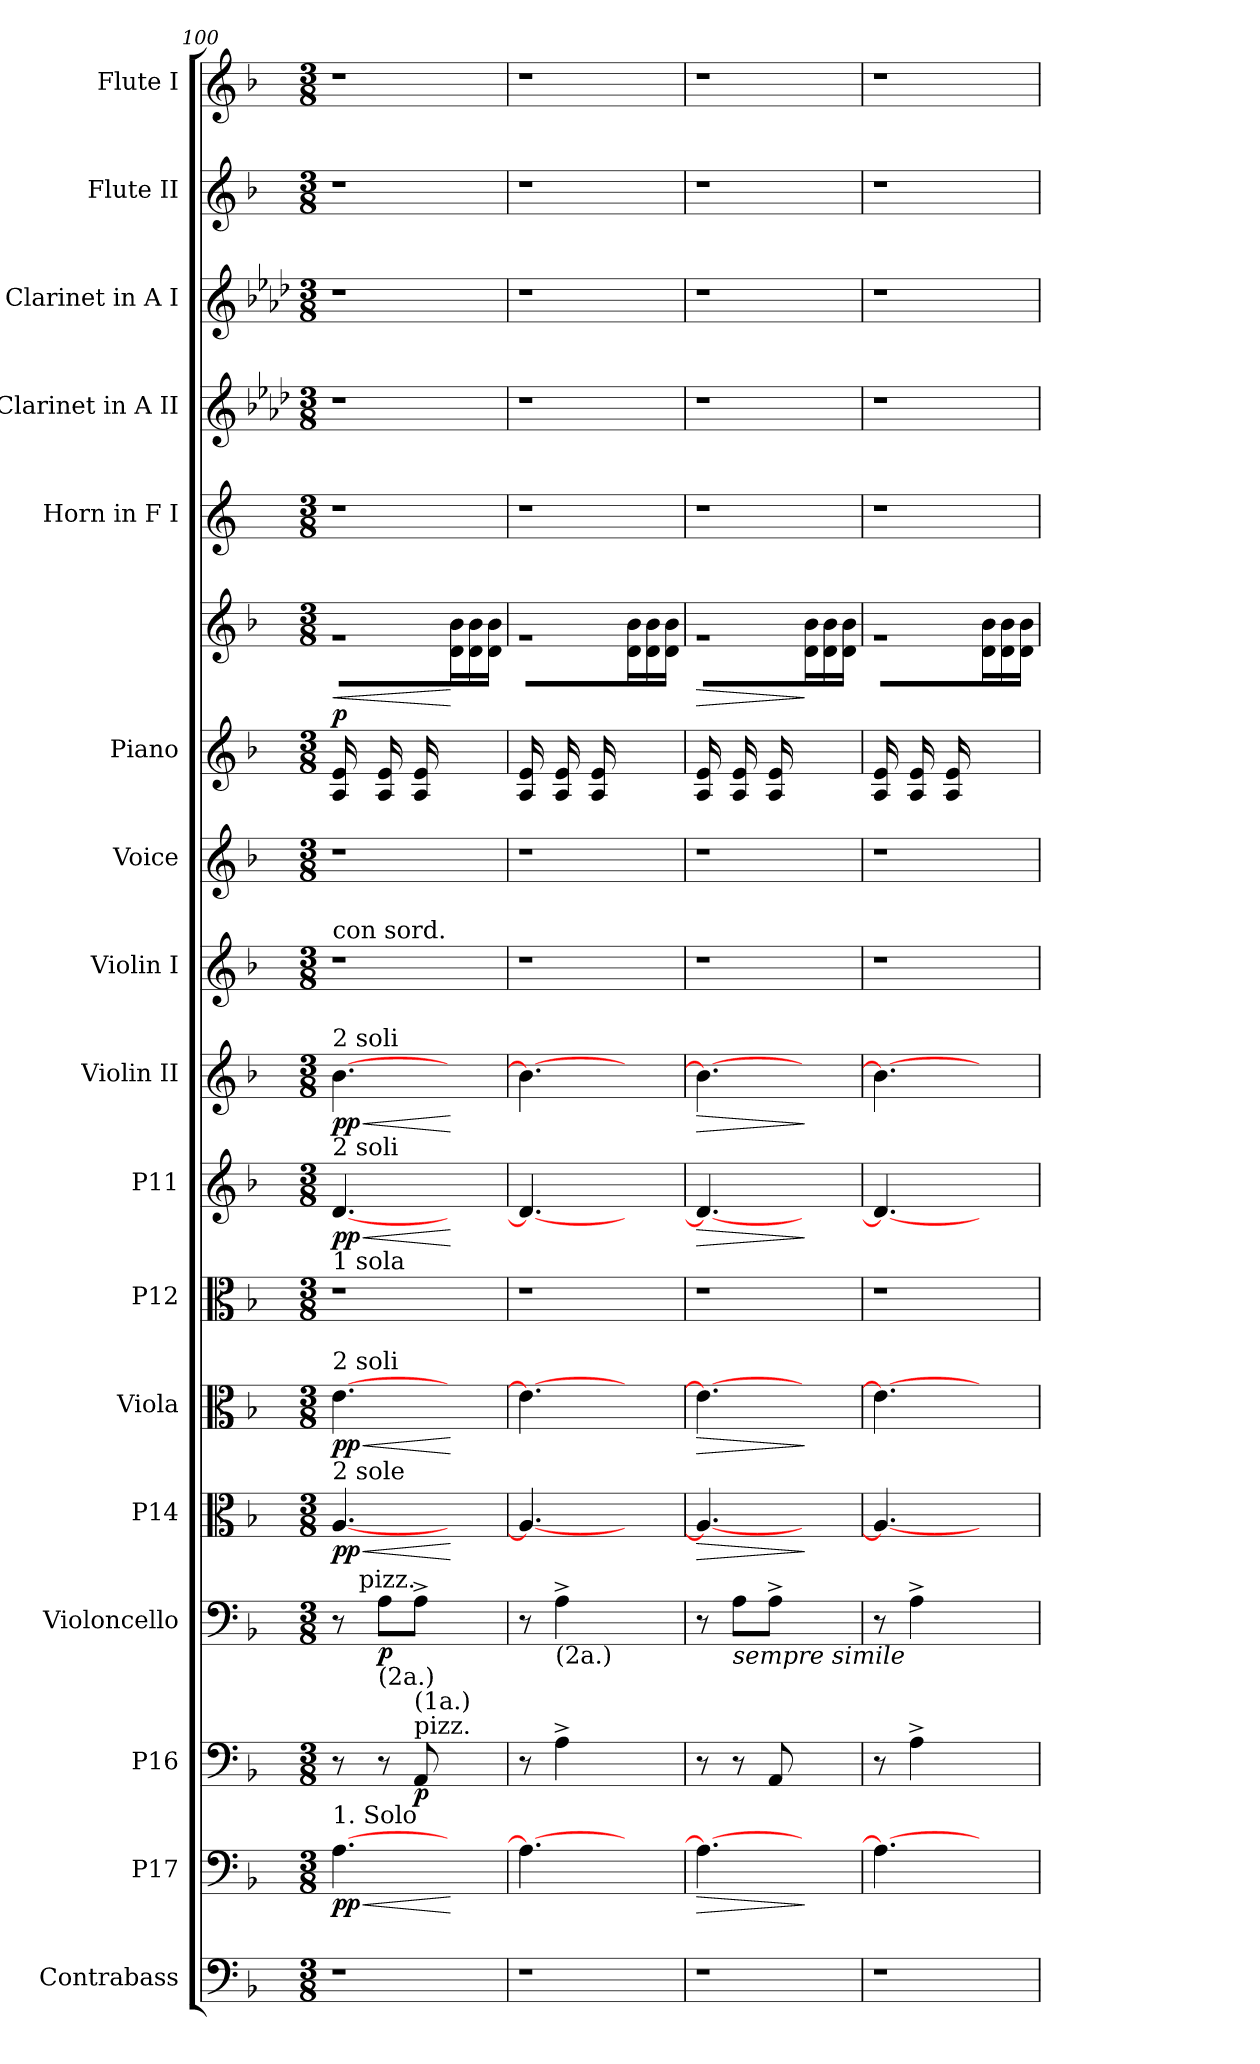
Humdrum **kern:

**kern	**kern	**dynam	**kern	**dynam	**kern	**dynam	**kern	**dynam	**kern	**dynam	**kern	**kern	**dynam	**kern	**dynam	**kern	**kern	**kern	**kern	**dynam	**kern	**kern	**kern	**kern	**kern
*part17	*part16	*part16	*part15	*part15	*part14	*part14	*part13	*part13	*part12	*part12	*part11	*part10	*part10	*part9	*part9	*part8	*part7	*part6	*part6	*part6	*part5	*part4	*part3	*part2	*part1
*staff18	*staff17	*staff17	*staff16	*staff16	*staff15	*staff15	*staff14	*staff14	*staff13	*staff13	*staff12	*staff11	*staff11	*staff10	*staff10	*staff9	*staff8	*staff7	*staff6	*staff6/7	*staff5	*staff4	*staff3	*staff2	*staff1
*I"Contrabass	*I"P17	*	*I"P16	*	*I"Violoncello	*	*I"P14	*	*I"Viola	*	*I"P12	*I"P11	*	*I"Violin II	*	*I"Violin I	*I"Voice	*I"Piano	*	*	*I"Horn in F I	*I"Clarinet in A II	*I"Clarinet in A I	*I"Flute II	*I"Flute I
*I'Cb.	*	*	*	*	*I'Vc.	*	*	*	*	*	*	*	*	*I'Vln. II	*	*I'Vln. I	*I'V.	*I'Pno.	*	*	*I'Hn. 1	*	*	*I'Fl. 2	*I'Fl. 1
!!LO:PB:g=z
*clefF4	*clefF4	*	*clefF4	*	*clefF4	*	*clefC3	*	*clefC3	*	*clefC3	*clefG2	*	*clefG2	*	*clefG2	*clefG2	*clefG2	*clefG2	*	*clefG2	*clefG2	*clefG2	*clefG2	*clefG2
*ITrd7c12	*ITrd7c12	*	*	*	*	*	*	*	*	*	*	*	*	*	*	*	*	*	*	*	*ITrd4c7	*ITrd2c3	*ITrd2c3	*	*
*k[b-]	*k[b-]	*	*k[b-]	*	*k[b-]	*	*k[b-]	*	*k[b-]	*	*k[b-]	*k[b-]	*	*k[b-]	*	*k[b-]	*k[b-]	*k[b-]	*k[b-]	*	*k[b-]	*k[b-]	*k[b-]	*k[b-]	*k[b-]
*F:	*F:	*	*F:	*	*F:	*	*F:	*	*F:	*	*F:	*F:	*	*F:	*	*F:	*F:	*F:	*F:	*	*F:	*F:	*F:	*F:	*F:
*M3/8	*M3/8	*	*M3/8	*	*M3/8	*	*M3/8	*	*M3/8	*	*M3/8	*M3/8	*	*M3/8	*	*M3/8	*M3/8	*M3/8	*M3/8	*	*M3/8	*M3/8	*M3/8	*M3/8	*M3/8
*MM100	*MM100	*	*MM100	*	*MM100	*	*MM100	*	*MM100	*	*MM100	*MM100	*	*MM100	*	*MM100	*MM100	*MM100	*MM100	*	*MM100	*MM100	*MM100	*MM100	*MM100
=100	=100	=100	=100	=100	=100	=100	=100	=100	=100	=100	=100	=100	=100	=100	=100	=100	=100	=100	=100	=100	=100	=100	=100	=100	=100
!	!	!	!	!	!	!	!	!	!	!	!	!	!	!	!	!LO:TX:a:t=con sord.	!	!	!	!	!	!	!	!	!
!	!	!	!	!	!	!	!	!	!	!	!	!	!	!LO:TX:a:t=2 soli	!	!	!	!	!	!	!	!	!	!	!
!	!	!	!	!	!	!	!	!	!	!	!	!LO:TX:a:t=2 soli	!	!	!	!	!	!	!	!	!	!	!	!	!
!	!	!	!	!	!	!	!	!	!	!	!LO:TX:a:t=1 sola	!	!	!	!	!	!	!	!	!	!	!	!	!	!
!	!	!	!	!	!	!	!	!	!LO:TX:a:t=2 soli	!	!	!	!	!	!	!	!	!	!	!	!	!	!	!	!
!	!	!	!	!	!	!	!LO:TX:a:t=2 sole	!	!	!	!	!	!	!	!	!	!	!	!	!	!	!	!	!	!
!	!LO:TX:a:t=1. Solo	!	!	!	!	!	!	!	!	!	!	!	!	!	!	!	!	!	!	!	!	!	!	!	!
!LO:N:vis=1	!	!LO:HP:b	!	!	!	!	!	!LO:HP:b	!	!LO:HP:b	!LO:N:vis=1	!	!LO:HP:b	!	!LO:HP:b	!LO:N:vis=1	!LO:N:vis=1	!	!LO:N:vis=1	!LO:HP:b	!LO:N:vis=1	!LO:N:vis=1	!LO:N:vis=1	!LO:N:vis=1	!LO:N:vis=1
*	*	*	*	*	*^	*	*	*	*	*	*	*	*	*	*	*	*	*	*	*	*	*	*	*	*
4.r	[>4.AAi\	< pp	8r	.	8r	32ryy	.	[<4.Ai/	< pp	[>4.ei\	< pp	4.r	[<4.di/	< pp	[>4.b-i\	< pp	4.r	4.r	16Ai/ 16eiLL	4.r	< p	4.r	4.r	4.r	4.r	4.r
.	.	.	.	.	.	64ryy	.	.	.	.	.	.	.	.	.	.	.	.	.	.	.	.	.	.	.	.
.	.	.	.	.	.	128...ryy	.	.	.	.	.	.	.	.	.	.	.	.	.	.	.	.	.	.	.	.
!	!	!	!	!	!	!LO:TX:a:t=pizz.	!	!	!	!	!	!	!	!	!	!	!	!	!	!	!	!	!	!	!	!
.	.	.	.	.	.	2ryy	.	.	.	.	.	.	.	.	.	.	.	.	.	.	.	.	.	.	.	.
.	.	.	.	.	.	.	.	.	.	.	.	.	.	.	.	.	.	.	16ryy	.	.	.	.	.	.	.
!	!	!	!	!	!LO:TX:b:t=(2a.)	!	!	!	!	!	!	!	!	!	!	!	!	!	!	!	!	!	!	!	!	!
.	.	.	8r	.	8Ai\L	.	p	.	.	.	.	.	.	.	.	.	.	.	16Ai/ 16ei	.	.	.	.	.	.	.
.	.	.	.	.	.	.	.	.	.	.	.	.	.	.	.	.	.	.	16ryy	.	.	.	.	.	.	.
!	!	!	!	!	!LO:TX:b:t=(1a.)	!	!	!	!	!	!	!	!	!	!	!	!	!	!	!	!	!	!	!	!	!
!	!	!	!LO:TX:a:t=pizz.	!	!	!	!	!	!	!	!	!	!	!	!	!	!	!	!	!	!	!	!	!	!	!
.	.	.	8AAi/	p	8A^i\J	.	.	.	.	.	.	.	.	.	.	.	.	.	16Ai/ 16ei	.	.	.	.	.	.	.
.	.	.	.	.	.	.	.	.	.	.	.	.	.	.	.	.	.	.	4ryy	.	.	.	.	.	.	.
8.ryy	8.ryy	[	8.ryy	.	8.ryy	.	.	8.ryy	[	8.ryy	[	8.ryy	8.ryy	[	8.ryy	[	8.ryy	8.ryy	.	16di\ 16b-i	[	8.ryy	8.ryy	8.ryy	8.ryy	8.ryy
.	.	.	.	.	.	.	.	.	.	.	.	.	.	.	.	.	.	.	.	16di\ 16b-i	.	.	.	.	.	.
.	.	.	.	.	.	.	.	.	.	.	.	.	.	.	.	.	.	.	.	16di\ 16b-iJJ	.	.	.	.	.	.
.	.	.	.	.	.	1024ryy	.	.	.	.	.	.	.	.	.	.	.	.	.	.	.	.	.	.	.	.
=101	=101	=101	=101	=101	=101	=101	=101	=101	=101	=101	=101	=101	=101	=101	=101	=101	=101	=101	=101	=101	=101	=101	=101	=101	=101	=101
!LO:N:vis=1	!	!	!	!	!	!	!	!	!	!	!	!LO:N:vis=1	!	!	!	!	!LO:N:vis=1	!LO:N:vis=1	!	!LO:N:vis=1	!	!LO:N:vis=1	!LO:N:vis=1	!LO:N:vis=1	!LO:N:vis=1	!LO:N:vis=1
*	*	*	*	*	*v	*v	*	*	*	*	*	*	*	*	*	*	*	*	*	*	*	*	*	*	*	*
4.r	4.AAi\_>	.	8r	.	8r	.	4.Ai/_<	.	4.ei\_>	.	4.r	4.di/_<	.	4.b-i\_>	.	4.r	4.r	16Ai/ 16eiLL	4.r	.	4.r	4.r	4.r	4.r	4.r
.	.	.	.	.	.	.	.	.	.	.	.	.	.	.	.	.	.	16ryy	.	.	.	.	.	.	.
!	!	!	!	!	!LO:TX:b:t=(2a.)	!	!	!	!	!	!	!	!	!	!	!	!	!	!	!	!	!	!	!	!
.	.	.	4A^i\	.	4A^i\	.	.	.	.	.	.	.	.	.	.	.	.	16Ai/ 16ei	.	.	.	.	.	.	.
.	.	.	.	.	.	.	.	.	.	.	.	.	.	.	.	.	.	16ryy	.	.	.	.	.	.	.
.	.	.	.	.	.	.	.	.	.	.	.	.	.	.	.	.	.	16Ai/ 16ei	.	.	.	.	.	.	.
.	.	.	.	.	.	.	.	.	.	.	.	.	.	.	.	.	.	4ryy	.	.	.	.	.	.	.
8.ryy	8.ryy	.	8.ryy	.	8.ryy	.	8.ryy	.	8.ryy	.	8.ryy	8.ryy	.	8.ryy	.	8.ryy	8.ryy	.	16di\ 16b-i	.	8.ryy	8.ryy	8.ryy	8.ryy	8.ryy
.	.	.	.	.	.	.	.	.	.	.	.	.	.	.	.	.	.	.	16di\ 16b-i	.	.	.	.	.	.
.	.	.	.	.	.	.	.	.	.	.	.	.	.	.	.	.	.	.	16di\ 16b-iJJ	.	.	.	.	.	.
=102	=102	=102	=102	=102	=102	=102	=102	=102	=102	=102	=102	=102	=102	=102	=102	=102	=102	=102	=102	=102	=102	=102	=102	=102	=102
!LO:N:vis=1	!	!LO:HP:b	!	!	!	!	!	!LO:HP:b	!	!LO:HP:b	!LO:N:vis=1	!	!LO:HP:b	!	!LO:HP:b	!LO:N:vis=1	!LO:N:vis=1	!	!LO:N:vis=1	!LO:HP:b	!LO:N:vis=1	!LO:N:vis=1	!LO:N:vis=1	!LO:N:vis=1	!LO:N:vis=1
4.r	4.AAi\_>	>	8r	.	8r	.	4.Ai/_<	>	4.ei\_>	>	4.r	4.di/_<	>	4.b-i\_>	>	4.r	4.r	16Ai/ 16eiLL	4.r	>	4.r	4.r	4.r	4.r	4.r
.	.	.	.	.	.	.	.	.	.	.	.	.	.	.	.	.	.	16ryy	.	.	.	.	.	.	.
!	!	!	!	!	!LO:TX:b:i:t=sempre simile	!	!	!	!	!	!	!	!	!	!	!	!	!	!	!	!	!	!	!	!
.	.	.	8r	.	8Ai\L	.	.	.	.	.	.	.	.	.	.	.	.	16Ai/ 16ei	.	.	.	.	.	.	.
.	.	.	.	.	.	.	.	.	.	.	.	.	.	.	.	.	.	16ryy	.	.	.	.	.	.	.
.	.	.	8AAi/	.	8A^i\J	.	.	.	.	.	.	.	.	.	.	.	.	16Ai/ 16ei	.	.	.	.	.	.	.
.	.	.	.	.	.	.	.	.	.	.	.	.	.	.	.	.	.	4ryy	.	.	.	.	.	.	.
8.ryy	8.ryy	]	8.ryy	.	8.ryy	.	8.ryy	]	8.ryy	]	8.ryy	8.ryy	]	8.ryy	]	8.ryy	8.ryy	.	16di\ 16b-i	]	8.ryy	8.ryy	8.ryy	8.ryy	8.ryy
.	.	.	.	.	.	.	.	.	.	.	.	.	.	.	.	.	.	.	16di\ 16b-i	.	.	.	.	.	.
.	.	.	.	.	.	.	.	.	.	.	.	.	.	.	.	.	.	.	16di\ 16b-iJJ	.	.	.	.	.	.
=103	=103	=103	=103	=103	=103	=103	=103	=103	=103	=103	=103	=103	=103	=103	=103	=103	=103	=103	=103	=103	=103	=103	=103	=103	=103
!LO:N:vis=1	!	!	!	!	!	!	!	!	!	!	!LO:N:vis=1	!	!	!	!	!LO:N:vis=1	!LO:N:vis=1	!	!LO:N:vis=1	!	!LO:N:vis=1	!LO:N:vis=1	!LO:N:vis=1	!LO:N:vis=1	!LO:N:vis=1
4.r	4.AAi\_>	.	8r	.	8r	.	4.Ai/_<	.	4.ei\_>	.	4.r	4.di/_<	.	4.b-i\_>	.	4.r	4.r	16Ai/ 16eiLL	4.r	.	4.r	4.r	4.r	4.r	4.r
.	.	.	.	.	.	.	.	.	.	.	.	.	.	.	.	.	.	16ryy	.	.	.	.	.	.	.
.	.	.	4A^i\	.	4A^i\	.	.	.	.	.	.	.	.	.	.	.	.	16Ai/ 16ei	.	.	.	.	.	.	.
.	.	.	.	.	.	.	.	.	.	.	.	.	.	.	.	.	.	16ryy	.	.	.	.	.	.	.
.	.	.	.	.	.	.	.	.	.	.	.	.	.	.	.	.	.	16Ai/ 16ei	.	.	.	.	.	.	.
.	.	.	.	.	.	.	.	.	.	.	.	.	.	.	.	.	.	4ryy	.	.	.	.	.	.	.
8.ryy	8.ryy	.	8.ryy	.	8.ryy	.	8.ryy	.	8.ryy	.	8.ryy	8.ryy	.	8.ryy	.	8.ryy	8.ryy	.	16di\ 16b-i	.	8.ryy	8.ryy	8.ryy	8.ryy	8.ryy
.	.	.	.	.	.	.	.	.	.	.	.	.	.	.	.	.	.	.	16di\ 16b-i	.	.	.	.	.	.
.	.	.	.	.	.	.	.	.	.	.	.	.	.	.	.	.	.	.	16di\ 16b-iJJ	.	.	.	.	.	.
=	=	=	=	=	=	=	=	=	=	=	=	=	=	=	=	=	=	=	=	=	=	=	=	=	=
*-	*-	*-	*-	*-	*-	*-	*-	*-	*-	*-	*-	*-	*-	*-	*-	*-	*-	*-	*-	*-	*-	*-	*-	*-	*-
